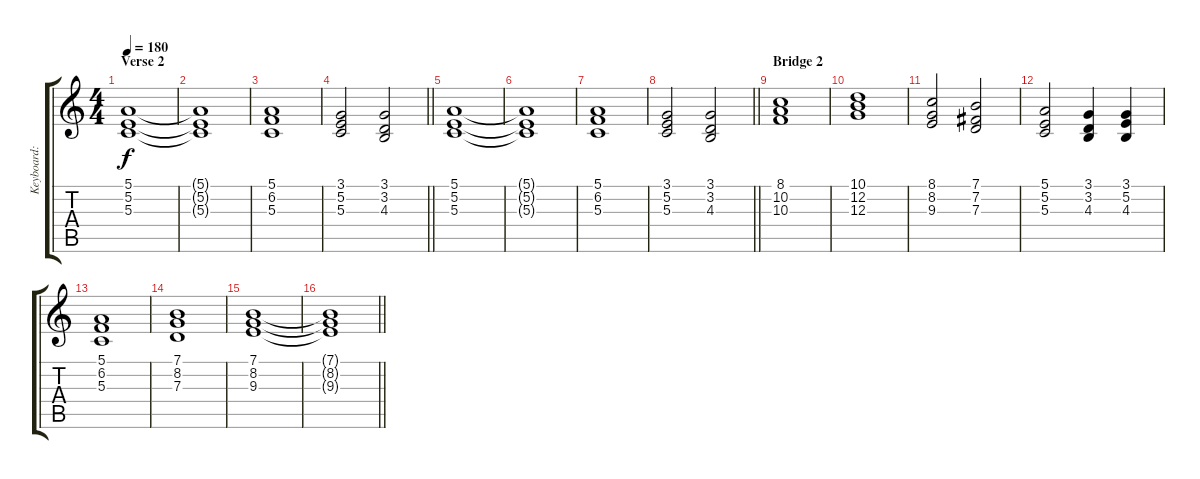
\track ("Keyboard: Juha Mäenpää" "Keyboard: ") {instrument stringensemble1}
\staff {score tabs}
\tuning (E4 B3 G3 D3 A2 E2) {hide}
\ts (4 4)
\section ("" "Verse 2")
\tempo 180
\clef g2
\ks aminor
(5.1 5.2 5.3).1{dy f} |
(5.1{t} 5.2{t} 5.3{t}).1 |
(5.1 6.2 5.3).1 |
\barLineRight lightlight
(3.1 5.2 5.3).2 (3.1 3.2 4.3).2 |
(5.1 5.2 5.3).1 |
(5.1{t} 5.2{t} 5.3{t}).1 |
(5.1 6.2 5.3).1 |
\barLineRight lightlight
(3.1 5.2 5.3).2 (3.1 3.2 4.3).2 |
\section ("" "Bridge 2")
(8.1 10.2 10.3).1 |
(10.1 12.2 12.3).1 |
(8.1 8.2 9.3).2 (7.1 7.2 7.3).2 |
(5.1 5.2 5.3).2 (3.1 3.2 4.3).4 (3.1 5.2 4.3).4 |
(5.1 6.2 5.3).1 |
(7.1 8.2 7.3).1 |
(7.1 8.2 9.3).1 |
\barLineRight lightlight
(7.1{t} 8.2{t} 9.3{t}).1
